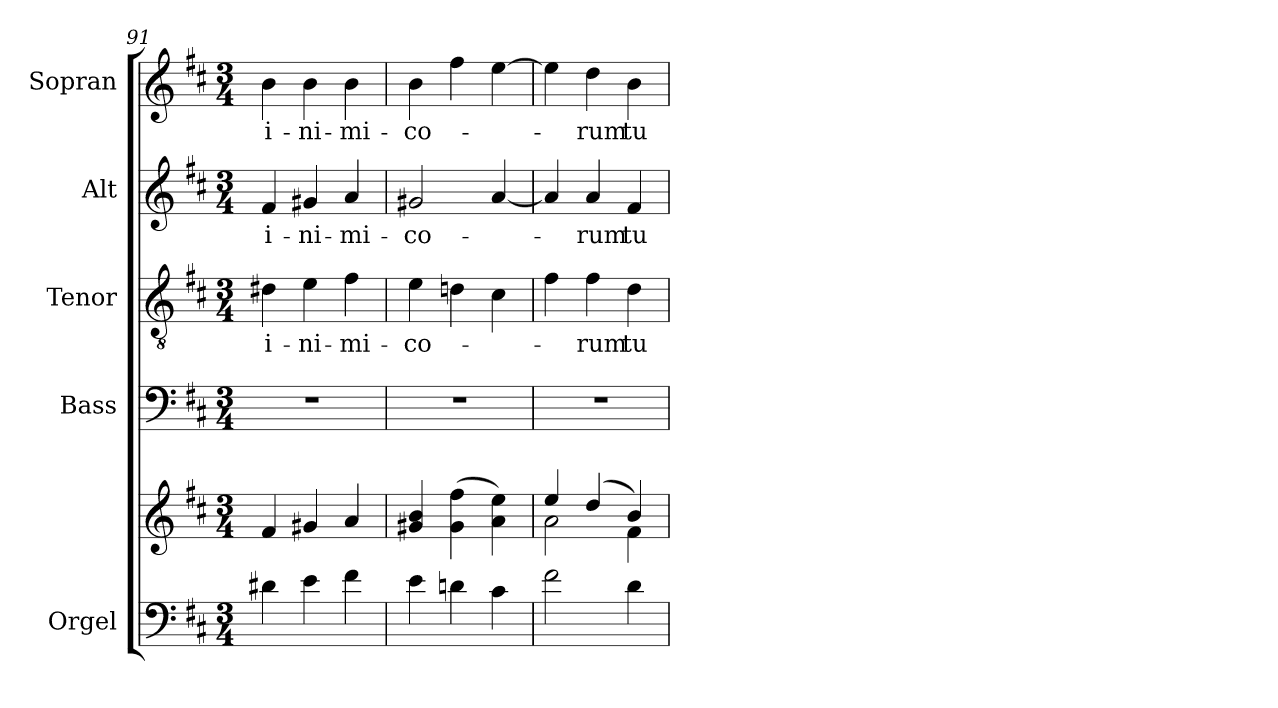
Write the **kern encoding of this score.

**kern	**kern	**kern	**kern	**text	**kern	**text	**kern	**text
*part5	*part5	*part4	*part3	*part3	*part2	*part2	*part1	*part1
*staff6	*staff5	*staff4	*staff3	*staff3	*staff2	*staff2	*staff1	*staff1
*I"Orgel	*	*I"Bass	*I"Tenor	*	*I"Alt	*	*I"Sopran	*
*I'Org.	*	*I'B.	*I'T.	*	*I'A.	*	*I'S.	*
!!LO:PB:g=z
*clefF4	*clefG2	*clefF4	*clefGv2	*	*clefG2	*	*clefG2	*
*k[f#c#]	*k[f#c#]	*k[f#c#]	*k[f#c#]	*	*k[f#c#]	*	*k[f#c#]	*
*D:	*D:	*D:	*D:	*	*D:	*	*D:	*
*M3/4	*M3/4	*M3/4	*M3/4	*	*M3/4	*	*M3/4	*
=91	=91	=91	=91	=91	=91	=91	=91	=91
!	!	!	!	!LO:LY:b	!	!LO:LY:b	!	!LO:LY:b
4d#X\	4f#/	2.r	4d#X\	i-	4f#/	i-	4b\	i-
!	!	!	!	!LO:LY:b	!	!LO:LY:b	!	!LO:LY:b
4e\	4g#X/	.	4e\	-ni-	4g#X/	-ni-	4b\	-ni-
!	!	!	!	!LO:LY:b	!	!LO:LY:b	!	!LO:LY:b
4f#\	4a/	.	4f#\	-mi-	4a/	-mi-	4b\	-mi-
=92	=92	=92	=92	=92	=92	=92	=92	=92
!	!	!	!	!LO:LY:b	!	!LO:LY:b	!	!LO:LY:b
4e\	4g#X/ 4b/	2.r	4e\	-co-	2g#X/	-co-	4b\	-co-
4dn\	(>4g#\ 4ff#\	.	4dn\	.	.	.	4ff#\	.
4c#\	4a\ 4ee\)	.	4c#\	.	[4a/	.	[4ee\	.
=93	=93	=93	=93	=93	=93	=93	=93	=93
*	*^	*	*	*	*	*	*	*
2f#\	4ee/	2a\	2.r	4f#\	.	4a/]	.	4ee\]	.
!	!	!	!	!	!LO:LY:b	!	!LO:LY:b	!	!LO:LY:b
.	(4dd/	.	.	4f#\	-rum	4a/	-rum	4dd\	-rum
!	!	!	!	!	!LO:LY:b	!	!LO:LY:b	!	!LO:LY:b
4d\	4b/)	4f#\	.	4d\	tu-	4f#/	tu-	4b\	tu-
*	*v	*v	*	*	*	*	*	*	*
=	=	=	=	=	=	=	=	=
*-	*-	*-	*-	*-	*-	*-	*-	*-
